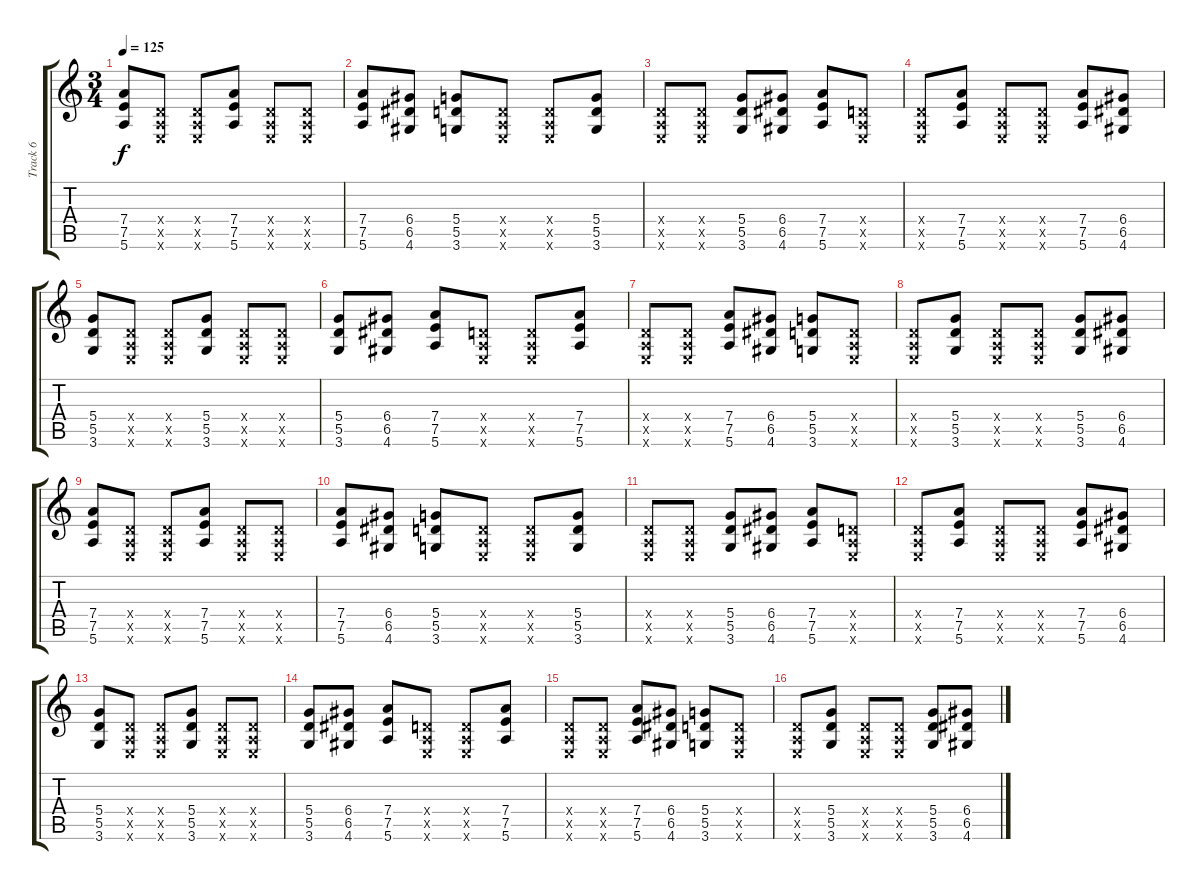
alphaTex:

\track ("Track 6" "Track 6") {instrument overdrivenguitar}
\staff {score tabs}
\tuning (E4 B3 G3 D3 A2 E2) {hide}
\ts (3 4)
\tempo 125
\clef g2
\ks c
(7.4 7.5 5.6).8{dy f} (0.4{x} 0.5{x} 0.6{x}).8 (0.4{x} 0.5{x} 0.6{x}).8 (7.4 7.5 5.6).8 (0.4{x} 0.5{x} 0.6{x}).8 (0.4{x} 0.5{x} 0.6{x}).8 |
(7.4 7.5 5.6).8 (6.4 6.5 4.6).8 (5.4 5.5 3.6).8 (0.4{x} 0.5{x} 0.6{x}).8 (0.4{x} 0.5{x} 0.6{x}).8 (5.4 5.5 3.6).8 |
(0.4{x} 0.5{x} 0.6{x}).8 (0.4{x} 0.5{x} 0.6{x}).8 (5.4 5.5 3.6).8 (6.4 6.5 4.6).8 (7.4 7.5 5.6).8 (0.4{x} 0.5{x} 0.6{x}).8 |
(0.4{x} 0.5{x} 0.6{x}).8 (7.4 7.5 5.6).8 (0.4{x} 0.5{x} 0.6{x}).8 (0.4{x} 0.5{x} 0.6{x}).8 (7.4 7.5 5.6).8 (6.4 6.5 4.6).8 |
(5.4 5.5 3.6).8 (0.4{x} 0.5{x} 0.6{x}).8 (0.4{x} 0.5{x} 0.6{x}).8 (5.4 5.5 3.6).8 (0.4{x} 0.5{x} 0.6{x}).8 (0.4{x} 0.5{x} 0.6{x}).8 |
(5.4 5.5 3.6).8 (6.4 6.5 4.6).8 (7.4 7.5 5.6).8 (0.4{x} 0.5{x} 0.6{x}).8 (0.4{x} 0.5{x} 0.6{x}).8 (7.4 7.5 5.6).8 |
(0.4{x} 0.5{x} 0.6{x}).8 (0.4{x} 0.5{x} 0.6{x}).8 (7.4 7.5 5.6).8 (6.4 6.5 4.6).8 (5.4 5.5 3.6).8 (0.4{x} 0.5{x} 0.6{x}).8 |
(0.4{x} 0.5{x} 0.6{x}).8 (5.4 5.5 3.6).8 (0.4{x} 0.5{x} 0.6{x}).8 (0.4{x} 0.5{x} 0.6{x}).8 (5.4 5.5 3.6).8 (6.4 6.5 4.6).8 |
(7.4 7.5 5.6).8 (0.4{x} 0.5{x} 0.6{x}).8 (0.4{x} 0.5{x} 0.6{x}).8 (7.4 7.5 5.6).8 (0.4{x} 0.5{x} 0.6{x}).8 (0.4{x} 0.5{x} 0.6{x}).8 |
(7.4 7.5 5.6).8 (6.4 6.5 4.6).8 (5.4 5.5 3.6).8 (0.4{x} 0.5{x} 0.6{x}).8 (0.4{x} 0.5{x} 0.6{x}).8 (5.4 5.5 3.6).8 |
(0.4{x} 0.5{x} 0.6{x}).8 (0.4{x} 0.5{x} 0.6{x}).8 (5.4 5.5 3.6).8 (6.4 6.5 4.6).8 (7.4 7.5 5.6).8 (0.4{x} 0.5{x} 0.6{x}).8 |
(0.4{x} 0.5{x} 0.6{x}).8 (7.4 7.5 5.6).8 (0.4{x} 0.5{x} 0.6{x}).8 (0.4{x} 0.5{x} 0.6{x}).8 (7.4 7.5 5.6).8 (6.4 6.5 4.6).8 |
(5.4 5.5 3.6).8 (0.4{x} 0.5{x} 0.6{x}).8 (0.4{x} 0.5{x} 0.6{x}).8 (5.4 5.5 3.6).8 (0.4{x} 0.5{x} 0.6{x}).8 (0.4{x} 0.5{x} 0.6{x}).8 |
(5.4 5.5 3.6).8 (6.4 6.5 4.6).8 (7.4 7.5 5.6).8 (0.4{x} 0.5{x} 0.6{x}).8 (0.4{x} 0.5{x} 0.6{x}).8 (7.4 7.5 5.6).8 |
(0.4{x} 0.5{x} 0.6{x}).8 (0.4{x} 0.5{x} 0.6{x}).8 (7.4 7.5 5.6).8 (6.4 6.5 4.6).8 (5.4 5.5 3.6).8 (0.4{x} 0.5{x} 0.6{x}).8 |
(0.4{x} 0.5{x} 0.6{x}).8 (5.4 5.5 3.6).8 (0.4{x} 0.5{x} 0.6{x}).8 (0.4{x} 0.5{x} 0.6{x}).8 (5.4 5.5 3.6).8 (6.4 6.5 4.6).8
